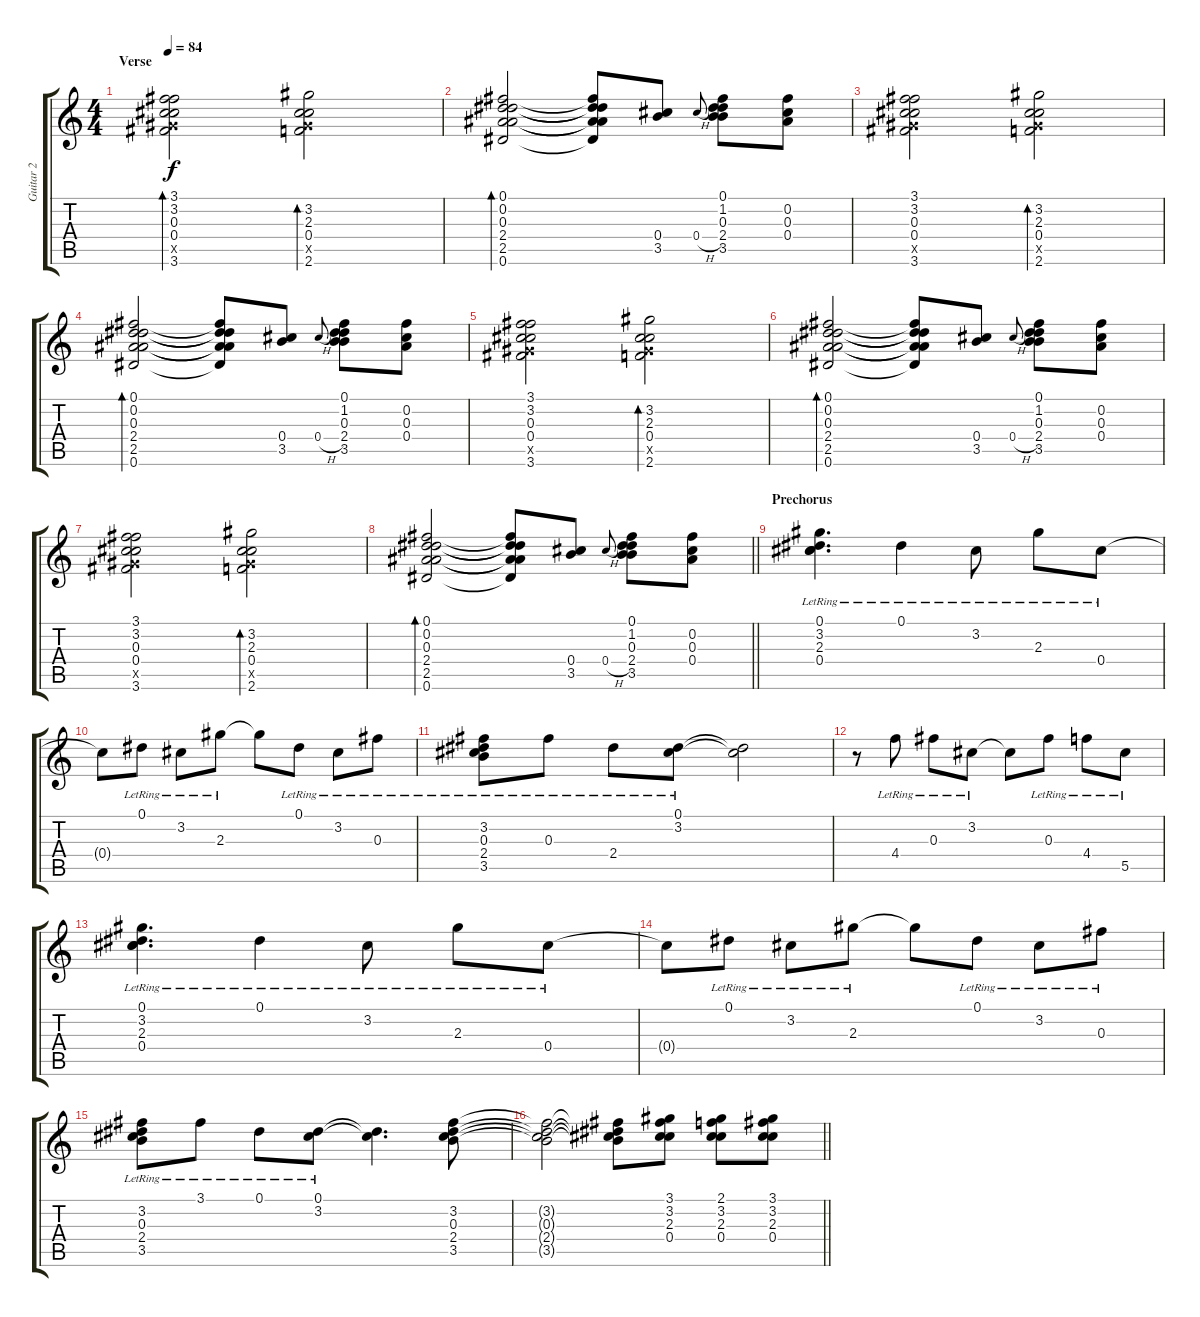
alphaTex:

\track ("Guitar 2" "Guitar 2") {instrument electricguitarclean}
\staff {score tabs}
\tuning (Eb4 Bb3 Gb4 Db4 Ab3 Eb3) {hide}
\ts (4 4)
\section ("" "Verse")
\tempo 84
\clef g2
\ks c
(3.1 3.2 0.3 0.4 0.5{x} 3.6).2{bd 120 dy f} (3.2 2.3 0.4 0.5{x} 2.6).2{bd 120} |
(0.1 0.2 0.3 2.4 2.5 0.6).2{bd 120} (0.1{t} 0.2{t} 0.3{t} 2.4{t} 2.5{t} 0.6{t}).8 (0.4 3.5).8 0.4{h}.8{gr onbeat} (0.1 1.2 0.3 2.4 3.5).8 (0.2 0.3 0.4).8 |
(3.1 3.2 0.3 0.4 0.5{x} 3.6).2 (3.2 2.3 0.4 0.5{x} 2.6).2{bd 120} |
(0.1 0.2 0.3 2.4 2.5 0.6).2{bd 120} (0.1{t} 0.2{t} 0.3{t} 2.4{t} 2.5{t} 0.6{t}).8 (0.4 3.5).8 0.4{h}.8{gr onbeat} (0.1 1.2 0.3 2.4 3.5).8 (0.2 0.3 0.4).8 |
(3.1 3.2 0.3 0.4 0.5{x} 3.6).2 (3.2 2.3 0.4 0.5{x} 2.6).2{bd 120} |
(0.1 0.2 0.3 2.4 2.5 0.6).2{bd 120} (0.1{t} 0.2{t} 0.3{t} 2.4{t} 2.5{t} 0.6{t}).8 (0.4 3.5).8 0.4{h}.8{gr onbeat} (0.1 1.2 0.3 2.4 3.5).8 (0.2 0.3 0.4).8 |
(3.1 3.2 0.3 0.4 0.5{x} 3.6).2 (3.2 2.3 0.4 0.5{x} 2.6).2{bd 120} |
\barLineRight lightlight
(0.1 0.2 0.3 2.4 2.5 0.6).2{bd 120} (0.1{t} 0.2{t} 0.3{t} 2.4{t} 2.5{t} 0.6{t}).8 (0.4 3.5).8 0.4{h}.8{gr onbeat} (0.1 1.2 0.3 2.4 3.5).8 (0.2 0.3 0.4).8 |
\section ("" "Prechorus")
(0.1{lr} 3.2{lr} 2.3{lr} 0.4{lr}).4{d} 0.1{lr}.4 3.2{lr}.8 2.3{lr}.8 0.4{lr}.8 |
0.4{t}.8 0.1{lr}.8 3.2{lr}.8 2.3{lr}.8 2.3{t}.8 0.1{lr}.8 3.2{lr}.8 0.3{lr}.8 |
(3.2{lr} 0.3{lr} 2.4{lr} 3.5{lr}).8 0.3{lr}.8 2.4{lr}.8 (0.1{lr} 3.2{lr}).8 (0.1{t} 3.2{t}).2 |
r.8 4.4{lr}.8 0.3{lr}.8 3.2{lr}.8 3.2{t}.8 0.3{lr}.8 4.4{lr}.8 5.5{lr}.8 |
(0.1{lr} 3.2{lr} 2.3{lr} 0.4{lr}).4{d} 0.1{lr}.4 3.2{lr}.8 2.3{lr}.8 0.4{lr}.8 |
0.4{t}.8 0.1{lr}.8 3.2{lr}.8 2.3{lr}.8 2.3{t}.8 0.1{lr}.8 3.2{lr}.8 0.3{lr}.8 |
(3.2{lr} 0.3{lr} 2.4{lr} 3.5{lr}).8 3.1{lr}.8 0.1{lr}.8 (0.1{lr} 3.2{lr}).8 (0.1{t} 3.2{t}).4{d} (3.2 0.3 2.4 3.5).8 |
\barLineRight lightlight
(3.2{t} 0.3{t} 2.4{t} 3.5{t}).2 (3.2{t} 0.3{t} 2.4{t} 3.5{t}).8 (3.1 3.2 2.3 0.4).8 (2.1 3.2 2.3 0.4).8 (3.1 3.2 2.3 0.4).8
